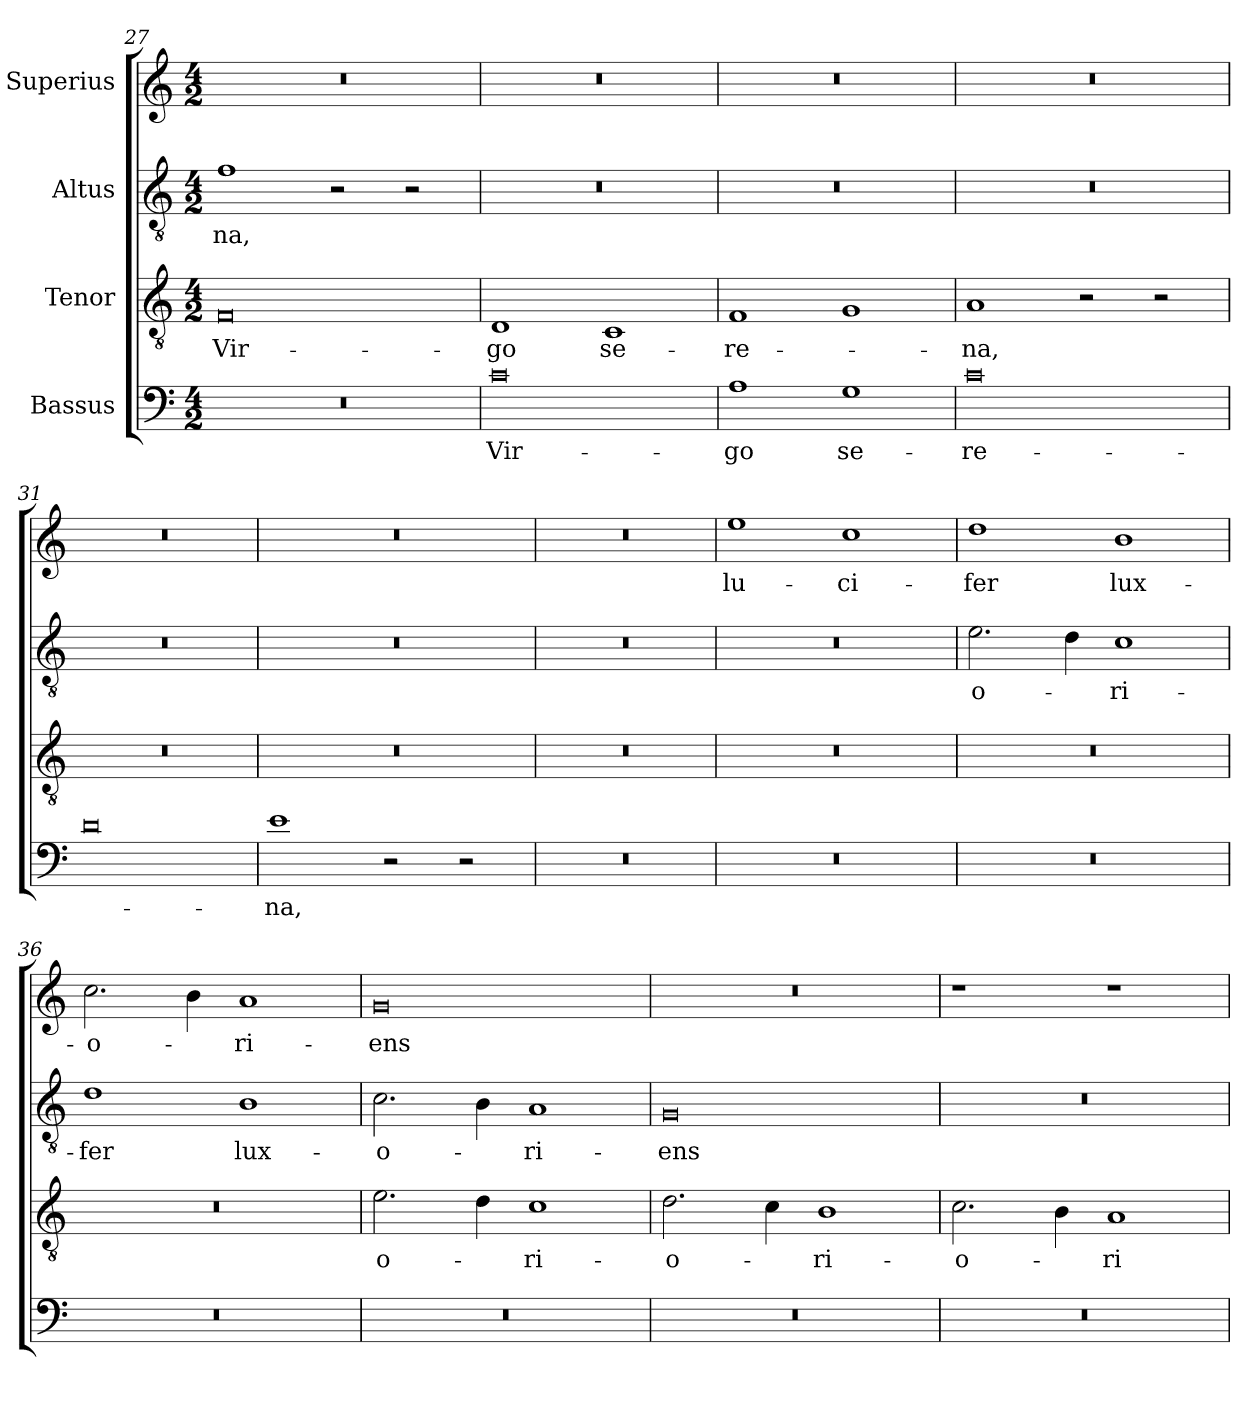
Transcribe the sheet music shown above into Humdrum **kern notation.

**kern	**text	**kern	**text	**kern	**text	**kern	**text
*part4	*part4	*part3	*part3	*part2	*part2	*part1	*part1
*staff4	*staff4	*staff3	*staff3	*staff2	*staff2	*staff1	*staff1
*I"Bassus	*	*I"Tenor	*	*I"Altus	*	*I"Superius	*
*clefF4	*	*clefGv2	*	*clefGv2	*	*clefG2	*
*k[]	*	*k[]	*	*k[]	*	*k[]	*
*M4/2	*	*M4/2	*	*M4/2	*	*M4/2	*
=27	=27	=27	=27	=27	=27	=27	=27
0r	.	0F/	Vir-	1f\	-na,	0r	.
.	.	.	.	2r	.	.	.
.	.	.	.	2r	.	.	.
=28	=28	=28	=28	=28	=28	=28	=28
0c\	Vir-	1D/	-go	0r	.	0r	.
.	.	1C/	se-	.	.	.	.
=29	=29	=29	=29	=29	=29	=29	=29
1A\	-go	1F/	-re-	0r	.	0r	.
1G\	se-	1G/	.	.	.	.	.
=30	=30	=30	=30	=30	=30	=30	=30
0c\	-re-	1A/	-na,	0r	.	0r	.
.	.	2r	.	.	.	.	.
.	.	2r	.	.	.	.	.
=31	=31	=31	=31	=31	=31	=31	=31
0d\	.	0r	.	0r	.	0r	.
=32	=32	=32	=32	=32	=32	=32	=32
1e\	-na,	0r	.	0r	.	0r	.
2r	.	.	.	.	.	.	.
2r	.	.	.	.	.	.	.
=33	=33	=33	=33	=33	=33	=33	=33
0r	.	0r	.	0r	.	0r	.
=34	=34	=34	=34	=34	=34	=34	=34
0r	.	0r	.	0r	.	1ee\	lu-
.	.	.	.	.	.	1cc\	-ci-
=35	=35	=35	=35	=35	=35	=35	=35
0r	.	0r	.	2.e\	o-	1dd\	-fer
.	.	.	.	4d\	.	.	.
.	.	.	.	1c\	-ri-	1b\	lux-
=36	=36	=36	=36	=36	=36	=36	=36
0r	.	0r	.	1d\	-fer	2.cc\	o-
.	.	.	.	.	.	4b\	.
.	.	.	.	1B\	lux-	1a/	-ri-
=37	=37	=37	=37	=37	=37	=37	=37
0r	.	2.e\	o-	2.c\	o-	0g/	-ens
.	.	4d\	.	4B\	.	.	.
.	.	1c\	-ri-	1A/	-ri-	.	.
=38	=38	=38	=38	=38	=38	=38	=38
0r	.	2.d\	-o-	0G/	-ens	0r	.
.	.	4c\	.	.	.	.	.
.	.	1B\	-ri-	.	.	.	.
=39	=39	=39	=39	=39	=39	=39	=39
0r	.	2.c\	-o-	0r	.	1r	.
.	.	4B\	.	.	.	.	.
.	.	1A/	-ri-	.	.	1r	.
=	=	=	=	=	=	=	=
*-	*-	*-	*-	*-	*-	*-	*-
